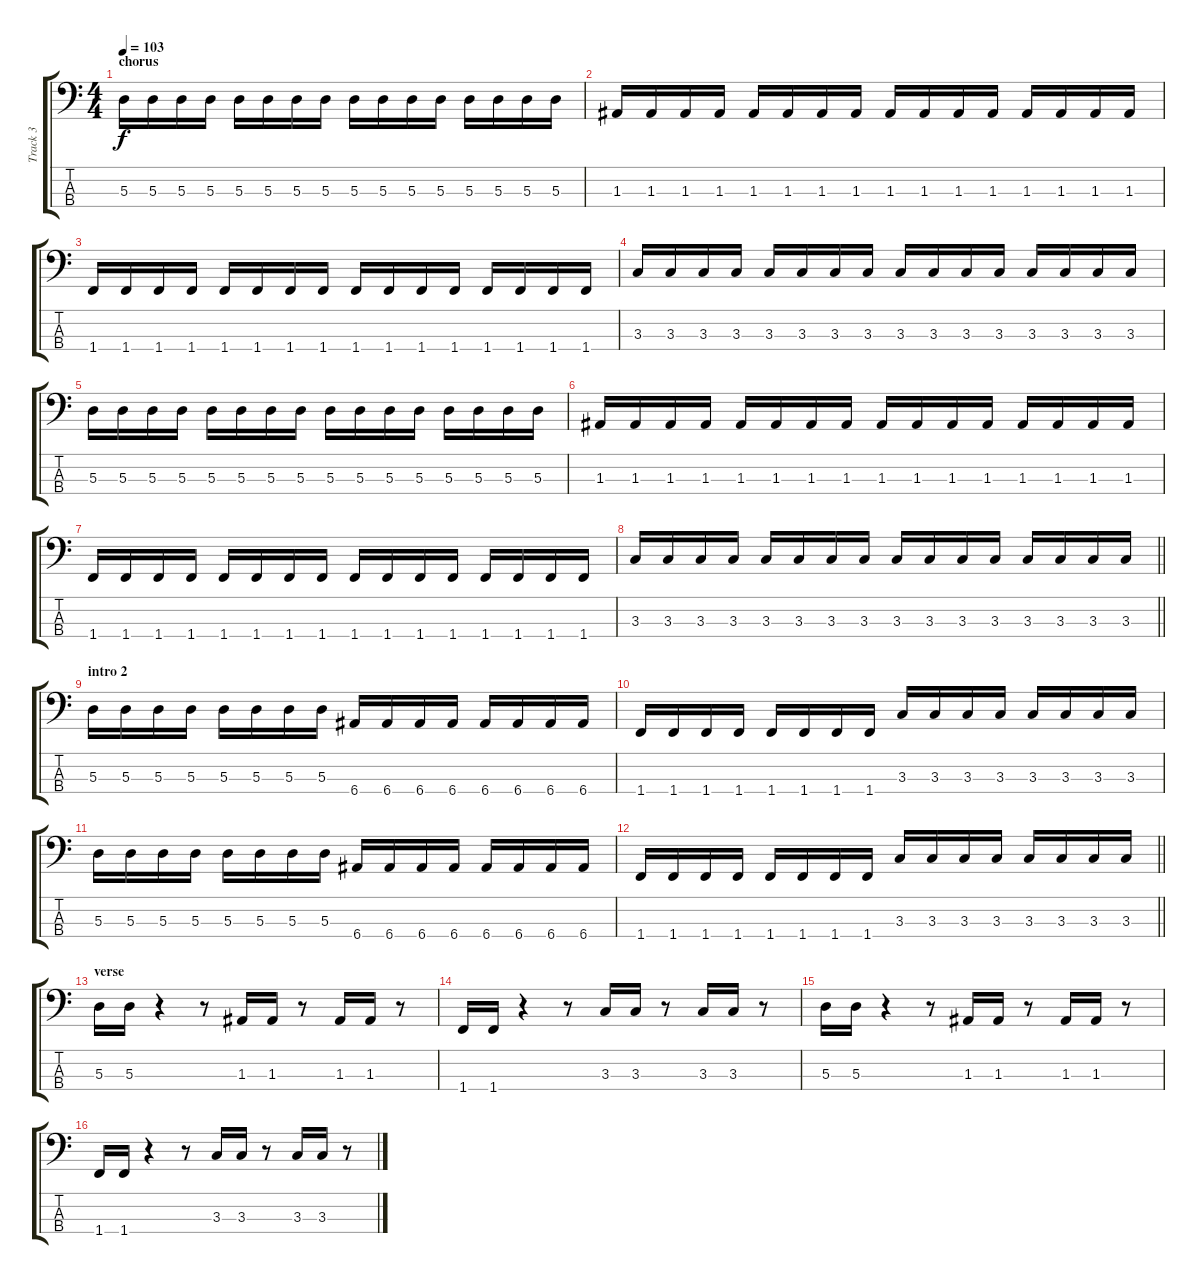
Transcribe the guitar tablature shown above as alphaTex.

\track ("Track 3" "Track 3") {instrument electricbasspick}
\staff {score tabs}
\tuning (G2 D2 A1 E1) {hide}
\ts (4 4)
\section ("" "chorus")
\tempo 103
\clef f4
\ks c
5.3.16{dy f} 5.3.16 5.3.16 5.3.16 5.3.16 5.3.16 5.3.16 5.3.16 5.3.16 5.3.16 5.3.16 5.3.16 5.3.16 5.3.16 5.3.16 5.3.16 |
1.3.16 1.3.16 1.3.16 1.3.16 1.3.16 1.3.16 1.3.16 1.3.16 1.3.16 1.3.16 1.3.16 1.3.16 1.3.16 1.3.16 1.3.16 1.3.16 |
1.4.16 1.4.16 1.4.16 1.4.16 1.4.16 1.4.16 1.4.16 1.4.16 1.4.16 1.4.16 1.4.16 1.4.16 1.4.16 1.4.16 1.4.16 1.4.16 |
3.3.16 3.3.16 3.3.16 3.3.16 3.3.16 3.3.16 3.3.16 3.3.16 3.3.16 3.3.16 3.3.16 3.3.16 3.3.16 3.3.16 3.3.16 3.3.16 |
5.3.16 5.3.16 5.3.16 5.3.16 5.3.16 5.3.16 5.3.16 5.3.16 5.3.16 5.3.16 5.3.16 5.3.16 5.3.16 5.3.16 5.3.16 5.3.16 |
1.3.16 1.3.16 1.3.16 1.3.16 1.3.16 1.3.16 1.3.16 1.3.16 1.3.16 1.3.16 1.3.16 1.3.16 1.3.16 1.3.16 1.3.16 1.3.16 |
1.4.16 1.4.16 1.4.16 1.4.16 1.4.16 1.4.16 1.4.16 1.4.16 1.4.16 1.4.16 1.4.16 1.4.16 1.4.16 1.4.16 1.4.16 1.4.16 |
\barLineRight lightlight
3.3.16 3.3.16 3.3.16 3.3.16 3.3.16 3.3.16 3.3.16 3.3.16 3.3.16 3.3.16 3.3.16 3.3.16 3.3.16 3.3.16 3.3.16 3.3.16 |
\section ("" "intro 2")
5.3.16 5.3.16 5.3.16 5.3.16 5.3.16 5.3.16 5.3.16 5.3.16 6.4.16 6.4.16 6.4.16 6.4.16 6.4.16 6.4.16 6.4.16 6.4.16 |
1.4.16 1.4.16 1.4.16 1.4.16 1.4.16 1.4.16 1.4.16 1.4.16 3.3.16 3.3.16 3.3.16 3.3.16 3.3.16 3.3.16 3.3.16 3.3.16 |
5.3.16 5.3.16 5.3.16 5.3.16 5.3.16 5.3.16 5.3.16 5.3.16 6.4.16 6.4.16 6.4.16 6.4.16 6.4.16 6.4.16 6.4.16 6.4.16 |
\barLineRight lightlight
1.4.16 1.4.16 1.4.16 1.4.16 1.4.16 1.4.16 1.4.16 1.4.16 3.3.16 3.3.16 3.3.16 3.3.16 3.3.16 3.3.16 3.3.16 3.3.16 |
\section ("" "verse")
5.3.16 5.3.16 r.4 r.8 1.3.16 1.3.16 r.8 1.3.16 1.3.16 r.8 |
1.4.16 1.4.16 r.4 r.8 3.3.16 3.3.16 r.8 3.3.16 3.3.16 r.8 |
5.3.16 5.3.16 r.4 r.8 1.3.16 1.3.16 r.8 1.3.16 1.3.16 r.8 |
1.4.16 1.4.16 r.4 r.8 3.3.16 3.3.16 r.8 3.3.16 3.3.16 r.8
